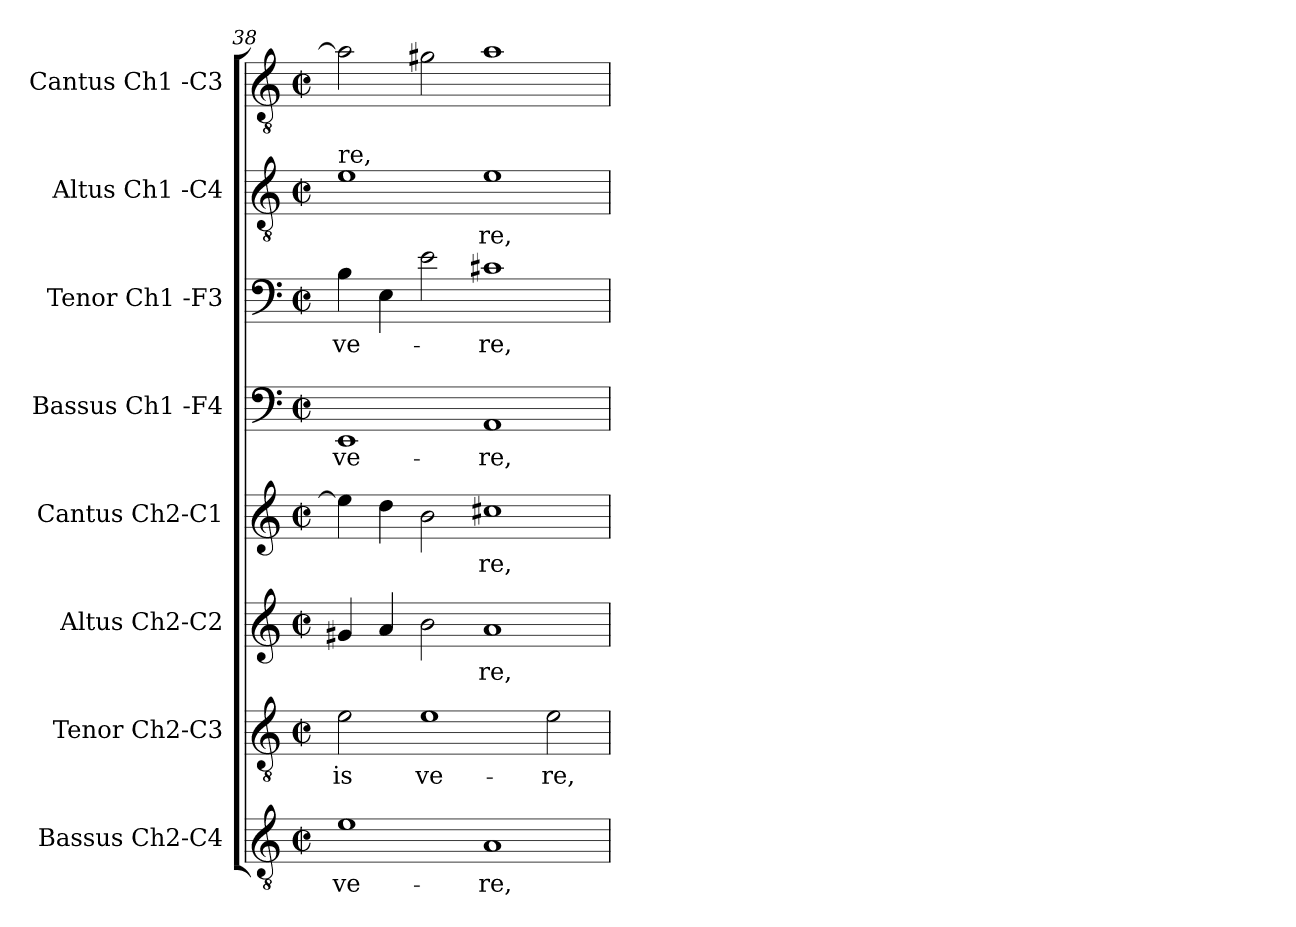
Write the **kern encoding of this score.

**kern	**text	**kern	**text	**kern	**text	**kern	**text	**kern	**text	**kern	**text	**kern	**text	**kern
*part8	*part8	*part7	*part7	*part6	*part6	*part5	*part5	*part4	*part4	*part3	*part3	*part2	*part2	*part1
*staff8	*staff8	*staff7	*staff7	*staff6	*staff6	*staff5	*staff5	*staff4	*staff4	*staff3	*staff3	*staff2	*staff2	*staff1
*I"Bassus Ch2-C4	*	*I"Tenor Ch2-C3	*	*I"Altus Ch2-C2	*	*I"Cantus Ch2-C1	*	*I"Bassus Ch1 -F4	*	*I"Tenor Ch1 -F3	*	*I"Altus Ch1 -C4	*	*I"Cantus Ch1 -C3
*I'B2	*	*I'T2	*	*I'A2	*	*I'C2	*	*I'B1	*	*I'T1	*	*I'A1	*	*I'C1
*clefGv2	*	*clefGv2	*	*clefG2	*	*clefG2	*	*clefF4	*	*clefF4	*	*clefGv2	*	*clefGv2
*k[]	*	*k[]	*	*k[]	*	*k[]	*	*k[]	*	*k[]	*	*k[]	*	*k[]
*M2/2	*	*M2/2	*	*M2/2	*	*M2/2	*	*M2/2	*	*M2/2	*	*M2/2	*	*M2/2
*met(c|)	*	*met(c|)	*	*met(c|)	*	*met(c|)	*	*met(c|)	*	*met(c|)	*	*met(c|)	*	*met(c|)
=38	=38	=38	=38	=38	=38	=38	=38	=38	=38	=38	=38	=38	=38	=38
!	!	!	!	!	!	!	!	!	!	!	!	!LO:TX:a:t=re,	!	!
!	!LO:LY:b	!	!LO:LY:b	!	!	!	!	!	!LO:LY:b	!	!LO:LY:b	!	!	!
1e	ve-	2e\	-is	4g#X/	.	4ee\]	.	1EE	-ve-	4B\	ve-	1e	.	2a\]
.	.	.	.	4a/	.	4dd\	.	.	.	4E\	.	.	.	.
!	!	!	!LO:LY:b	!	!	!	!	!	!	!	!	!	!	!
.	.	1e	ve-	2b\	.	2b\	.	.	.	2e\	.	.	.	2g#X\
!	!LO:LY:b	!	!	!	!LO:LY:b	!	!LO:LY:b	!	!LO:LY:b	!	!LO:LY:b	!	!LO:LY:b	!
1A	-re,	.	.	1a	-re,	1cc#X	-re,	1AA	-re,	1c#X	-re,	1e	-re,	1a
!	!	!	!LO:LY:b	!	!	!	!	!	!	!	!	!	!	!
.	.	2e\	-re,	.	.	.	.	.	.	.	.	.	.	.
=	=	=	=	=	=	=	=	=	=	=	=	=	=	=
*-	*-	*-	*-	*-	*-	*-	*-	*-	*-	*-	*-	*-	*-	*-
